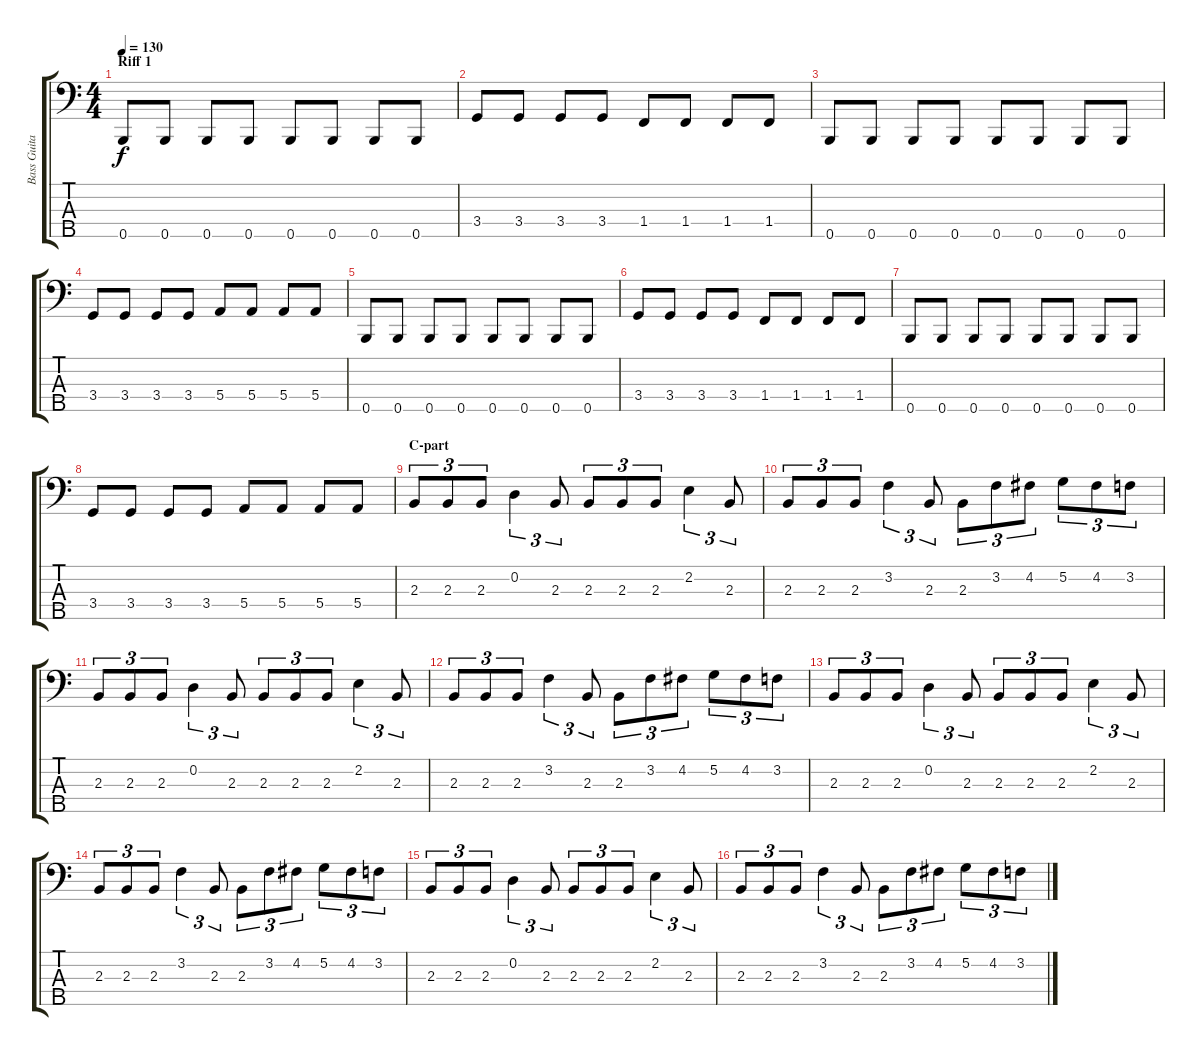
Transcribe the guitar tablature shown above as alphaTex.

\track ("Bass Guitar" "Bass Guita") {instrument electricbasspick}
\staff {score tabs}
\tuning (G2 D2 A1 E1 B0) {hide}
\ts (4 4)
\section ("" "Riff 1")
\tempo 130
\clef f4
\ks c
0.5.8{dy f} 0.5.8 0.5.8 0.5.8 0.5.8 0.5.8 0.5.8 0.5.8 |
3.4.8 3.4.8 3.4.8 3.4.8 1.4.8 1.4.8 1.4.8 1.4.8 |
0.5.8 0.5.8 0.5.8 0.5.8 0.5.8 0.5.8 0.5.8 0.5.8 |
3.4.8 3.4.8 3.4.8 3.4.8 5.4.8 5.4.8 5.4.8 5.4.8 |
0.5.8 0.5.8 0.5.8 0.5.8 0.5.8 0.5.8 0.5.8 0.5.8 |
3.4.8 3.4.8 3.4.8 3.4.8 1.4.8 1.4.8 1.4.8 1.4.8 |
0.5.8 0.5.8 0.5.8 0.5.8 0.5.8 0.5.8 0.5.8 0.5.8 |
3.4.8 3.4.8 3.4.8 3.4.8 5.4.8 5.4.8 5.4.8 5.4.8 |
\section ("" "C-part")
2.3.8{tu (3 2)} 2.3.8{tu (3 2)} 2.3.8{tu (3 2)} 0.2.4{tu (3 2)} 2.3.8{tu (3 2)} 2.3.8{tu (3 2)} 2.3.8{tu (3 2)} 2.3.8{tu (3 2)} 2.2.4{tu (3 2)} 2.3.8{tu (3 2)} |
2.3.8{tu (3 2)} 2.3.8{tu (3 2)} 2.3.8{tu (3 2)} 3.2.4{tu (3 2)} 2.3.8{tu (3 2)} 2.3.8{tu (3 2)} 3.2.8{tu (3 2)} 4.2.8{tu (3 2)} 5.2.8{tu (3 2)} 4.2.8{tu (3 2)} 3.2.8{tu (3 2)} |
2.3.8{tu (3 2)} 2.3.8{tu (3 2)} 2.3.8{tu (3 2)} 0.2.4{tu (3 2)} 2.3.8{tu (3 2)} 2.3.8{tu (3 2)} 2.3.8{tu (3 2)} 2.3.8{tu (3 2)} 2.2.4{tu (3 2)} 2.3.8{tu (3 2)} |
2.3.8{tu (3 2)} 2.3.8{tu (3 2)} 2.3.8{tu (3 2)} 3.2.4{tu (3 2)} 2.3.8{tu (3 2)} 2.3.8{tu (3 2)} 3.2.8{tu (3 2)} 4.2.8{tu (3 2)} 5.2.8{tu (3 2)} 4.2.8{tu (3 2)} 3.2.8{tu (3 2)} |
2.3.8{tu (3 2)} 2.3.8{tu (3 2)} 2.3.8{tu (3 2)} 0.2.4{tu (3 2)} 2.3.8{tu (3 2)} 2.3.8{tu (3 2)} 2.3.8{tu (3 2)} 2.3.8{tu (3 2)} 2.2.4{tu (3 2)} 2.3.8{tu (3 2)} |
2.3.8{tu (3 2)} 2.3.8{tu (3 2)} 2.3.8{tu (3 2)} 3.2.4{tu (3 2)} 2.3.8{tu (3 2)} 2.3.8{tu (3 2)} 3.2.8{tu (3 2)} 4.2.8{tu (3 2)} 5.2.8{tu (3 2)} 4.2.8{tu (3 2)} 3.2.8{tu (3 2)} |
2.3.8{tu (3 2)} 2.3.8{tu (3 2)} 2.3.8{tu (3 2)} 0.2.4{tu (3 2)} 2.3.8{tu (3 2)} 2.3.8{tu (3 2)} 2.3.8{tu (3 2)} 2.3.8{tu (3 2)} 2.2.4{tu (3 2)} 2.3.8{tu (3 2)} |
2.3.8{tu (3 2)} 2.3.8{tu (3 2)} 2.3.8{tu (3 2)} 3.2.4{tu (3 2)} 2.3.8{tu (3 2)} 2.3.8{tu (3 2)} 3.2.8{tu (3 2)} 4.2.8{tu (3 2)} 5.2.8{tu (3 2)} 4.2.8{tu (3 2)} 3.2.8{tu (3 2)}
